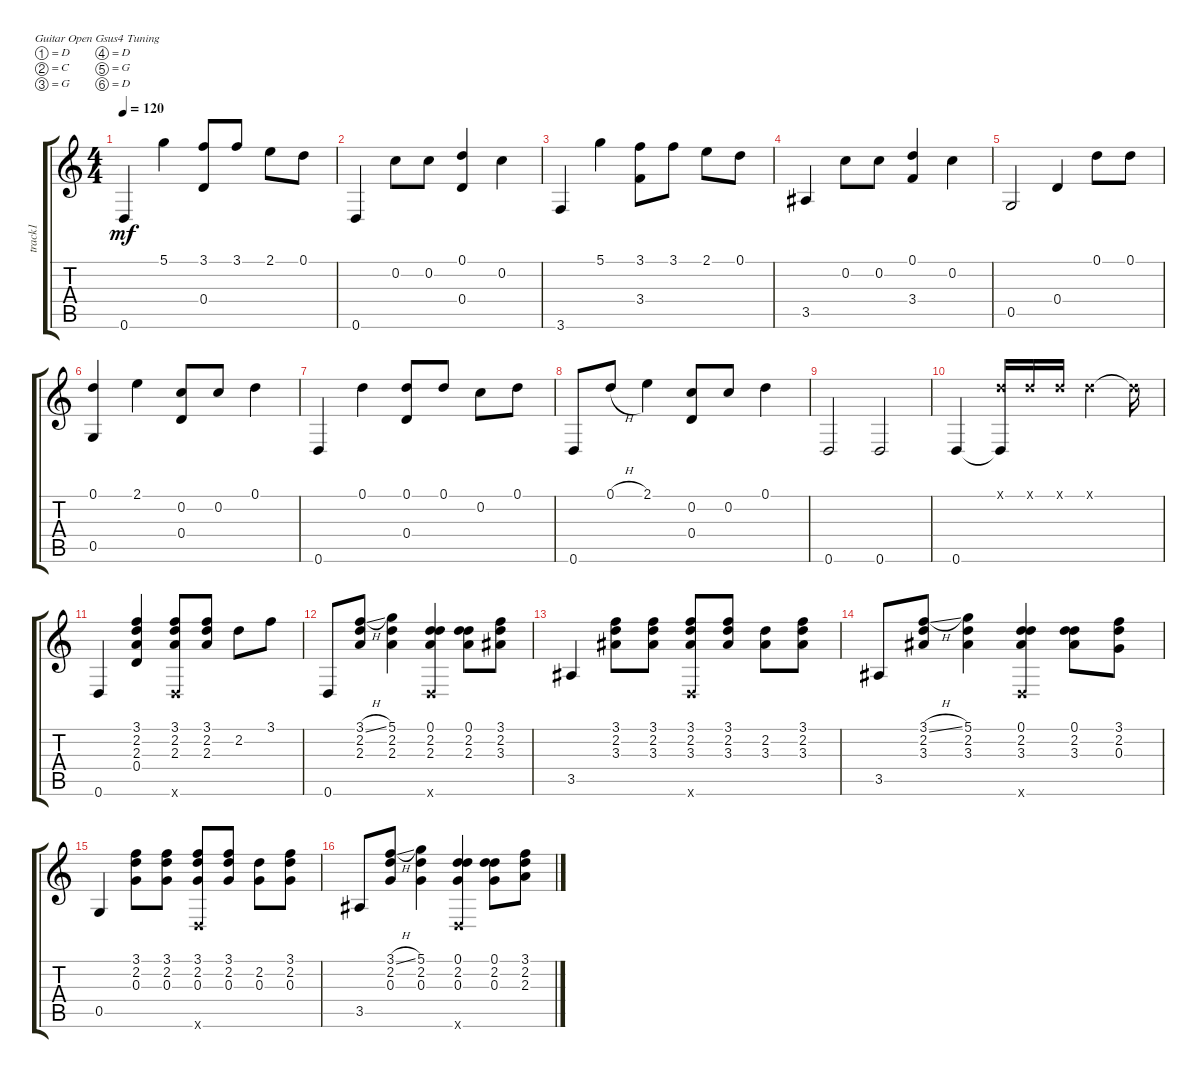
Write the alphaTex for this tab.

\defaultSystemsLayout 4
\track ("SteelGuitar" "track1") {instrument acousticguitarsteel}
\staff {score tabs}
\tuning (D4 C4 G3 D3 G2 D2)
\ts (4 4)
\tempo 120
\clef g2
\ks c
0.6.4{dy mf} 5.1.4 (0.4 3.1).8 3.1.8 2.1.8 0.1.8 |
0.6.4 0.2.8 0.2.8 (0.1 0.4).4 0.2.4 |
3.6.4 5.1.4 (3.4 3.1).8 3.1.8 2.1.8 0.1.8 |
3.5.4 0.2.8 0.2.8 (3.4 0.1).4 0.2.4 |
0.5.2 0.4.4 0.1.8 0.1.8 |
(0.5 0.1).4 2.1.4 (0.4 0.2).8 0.2.8 0.1.4 |
0.6.4 0.1.4 (0.4 0.1).8 0.1.8 0.2.8 0.1.8 |
0.6.8 0.1{h}.8 2.1.4 (0.4 0.2).8 0.2.8 0.1.4 |
0.6.2 0.6.2 |
0.6.4 (0.1{x} 0.6{t}).16 0.1{x}.16 0.1{x}.16 0.1{x}.4 0.1{x t}.16 |
0.6.4 (2.3 2.2 3.1 0.4).4 (0.6{x} 2.3 2.2 3.1).8 (2.3 2.2 3.1).8 2.2.8 3.1.8 |
0.6.8 (2.3 2.2 3.1{sl h}).8 (2.3 2.2 5.1).4 (0.6{x} 2.3 2.2 0.1).4 (2.3 2.2 0.1).8 (3.3 2.2 3.1).8 |
3.5.4 (3.3 2.2 3.1).8 (3.3 2.2 3.1).8 (3.3 2.2 3.1 0.6{x}).8 (3.3 2.2 3.1).8 (3.3 2.2).8 (3.3 2.2 3.1).8 |
3.5.8 (3.3 2.2 3.1{sl h}).8 (3.3 2.2 5.1).4 (3.3 2.2 0.1 0.6{x}).4 (3.3 2.2 0.1).8 (0.3 2.2 3.1).8 |
0.5.4 (0.3 2.2 3.1).8 (0.3 2.2 3.1).8 (0.3 2.2 3.1 0.6{x}).8 (2.2 3.1 0.3).8 (0.3 2.2).8 (0.3 2.2 3.1).8 |
3.5.8 (0.3 2.2 3.1{sl h}).8 (0.3 2.2 5.1).4 (0.6{x} 0.3 2.2 0.1).4 (0.3 2.2 0.1).8 (2.3 2.2 3.1).8
